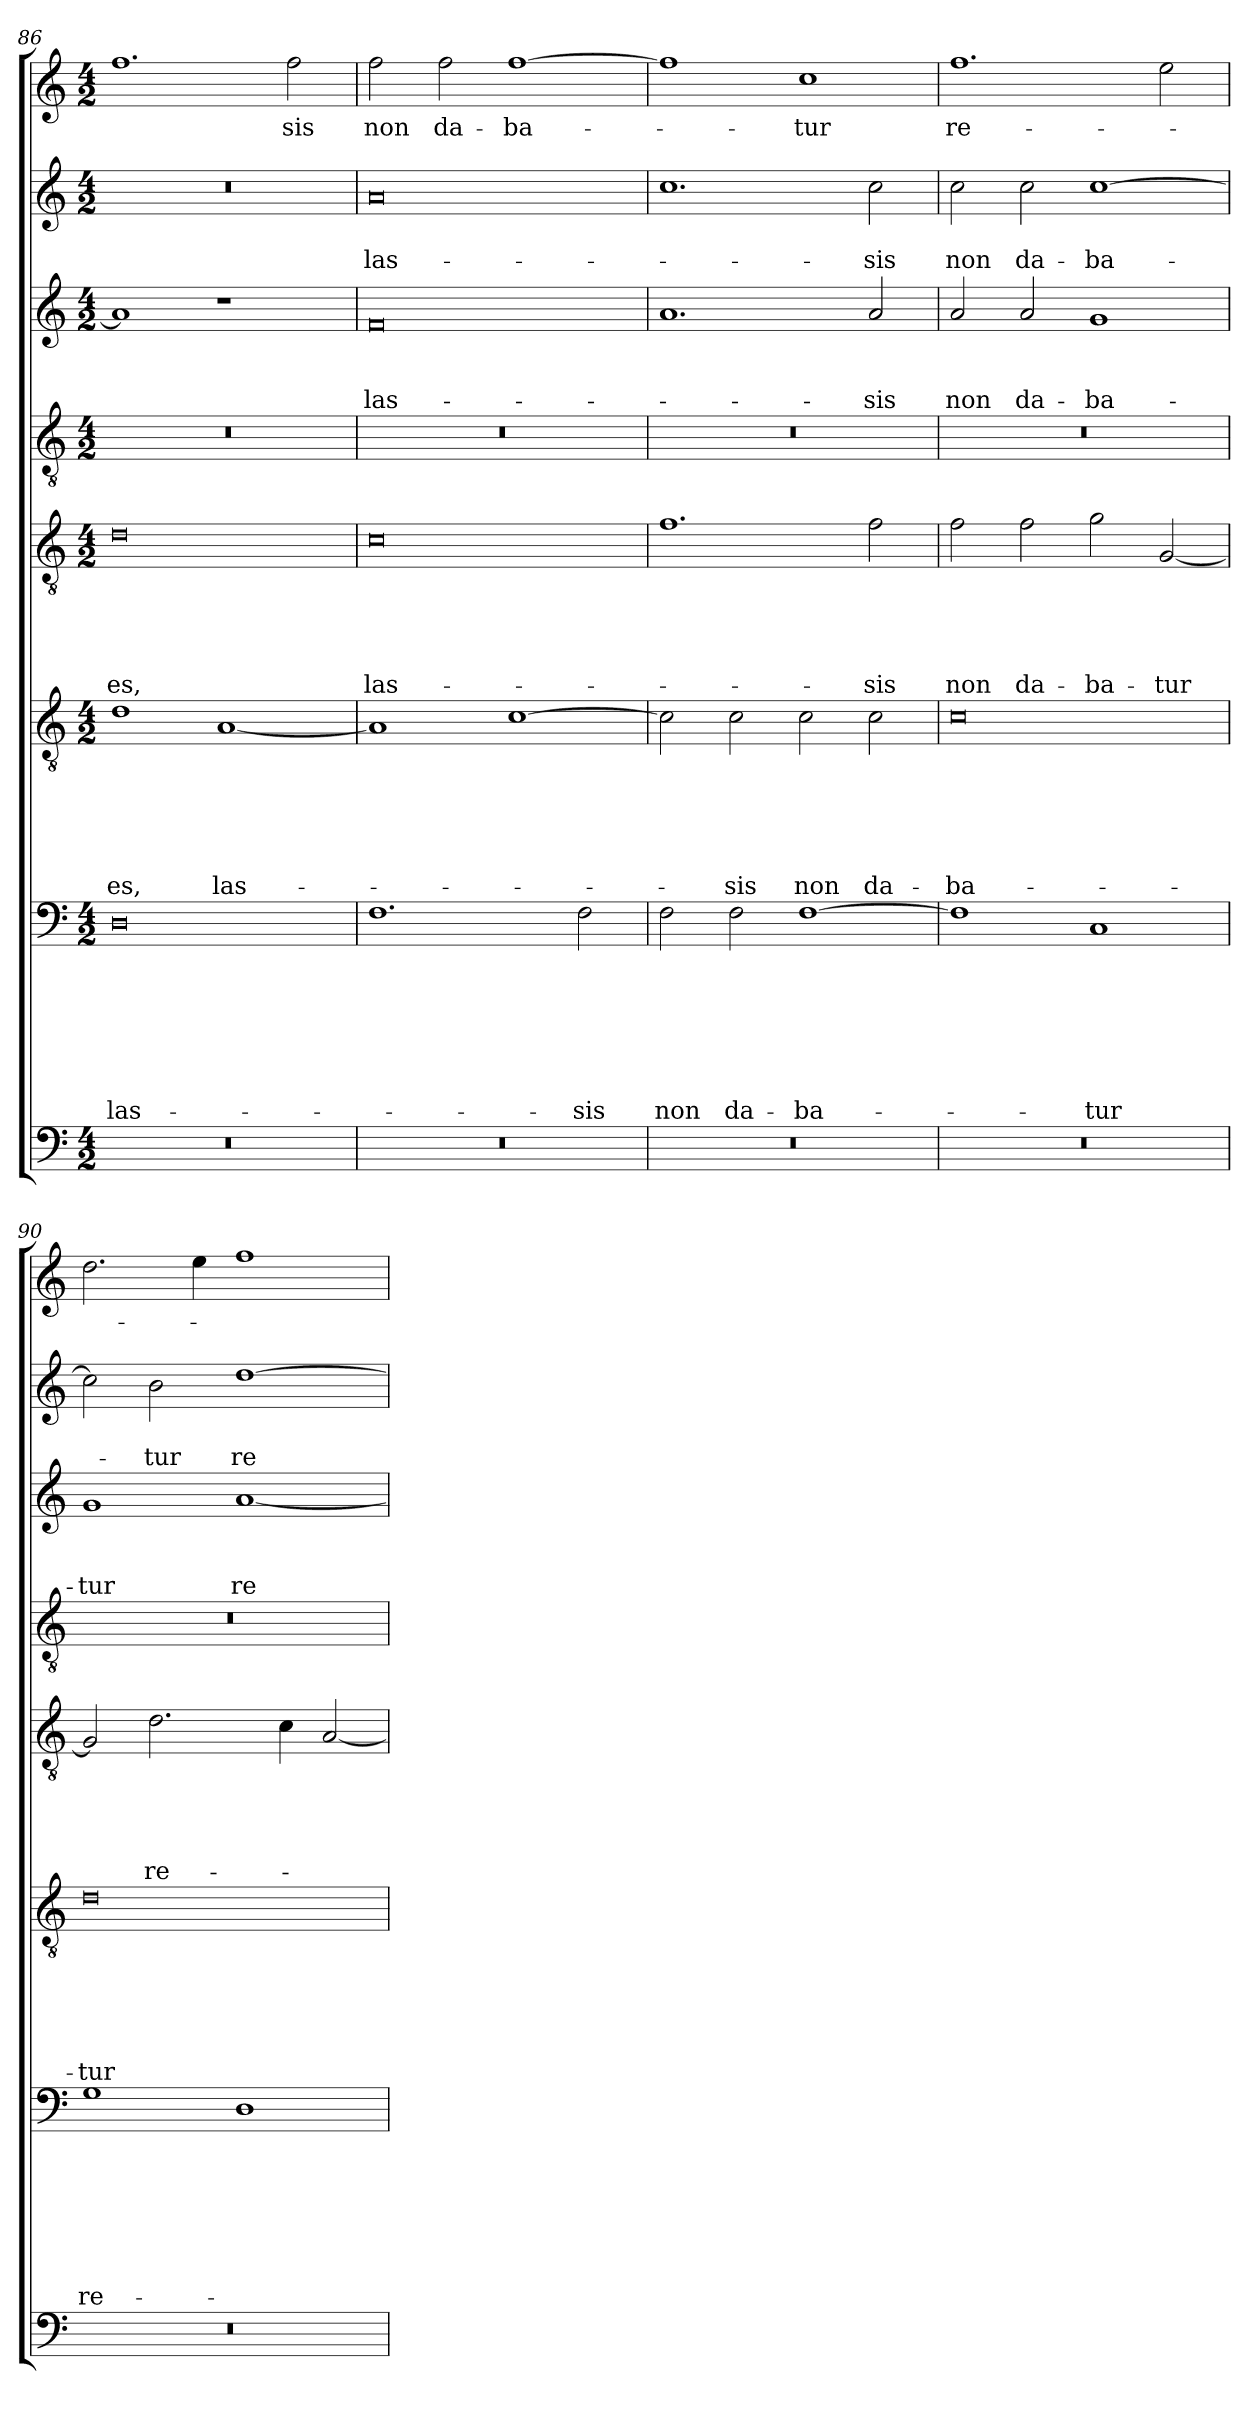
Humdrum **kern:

**kern	**kern	**text	**text	**text	**text	**text	**text	**text	**kern	**text	**text	**text	**text	**text	**text	**kern	**text	**text	**text	**text	**text	**kern	**kern	**text	**text	**text	**kern	**text	**text	**kern	**text
*part8	*part7	*part7	*part7	*part7	*part7	*part7	*part7	*part7	*part6	*part6	*part6	*part6	*part6	*part6	*part6	*part5	*part5	*part5	*part5	*part5	*part5	*part4	*part3	*part3	*part3	*part3	*part2	*part2	*part2	*part1	*part1
*staff8	*staff7	*staff7	*staff7	*staff7	*staff7	*staff7	*staff7	*staff7	*staff6	*staff6	*staff6	*staff6	*staff6	*staff6	*staff6	*staff5	*staff5	*staff5	*staff5	*staff5	*staff5	*staff4	*staff3	*staff3	*staff3	*staff3	*staff2	*staff2	*staff2	*staff1	*staff1
!!LO:LB:g=z
*clefF4	*clefF4	*	*	*	*	*	*	*	*clefGv2	*	*	*	*	*	*	*clefGv2	*	*	*	*	*	*clefGv2	*clefG2	*	*	*	*clefG2	*	*	*clefG2	*
*k[]	*k[]	*	*	*	*	*	*	*	*k[]	*	*	*	*	*	*	*k[]	*	*	*	*	*	*k[]	*k[]	*	*	*	*k[]	*	*	*k[]	*
*a:	*a:	*	*	*	*	*	*	*	*a:	*	*	*	*	*	*	*a:	*	*	*	*	*	*a:	*a:	*	*	*	*a:	*	*	*a:	*
*M4/2	*M4/2	*	*	*	*	*	*	*	*M4/2	*	*	*	*	*	*	*M4/2	*	*	*	*	*	*M4/2	*M4/2	*	*	*	*M4/2	*	*	*M4/2	*
=86	=86	=86	=86	=86	=86	=86	=86	=86	=86	=86	=86	=86	=86	=86	=86	=86	=86	=86	=86	=86	=86	=86	=86	=86	=86	=86	=86	=86	=86	=86	=86
0r	0D	.	.	.	.	.	.	las-	1d	.	.	.	.	.	-es,	0d	.	.	.	.	-es,	0r	1a]	.	.	.	0r	.	.	1.ff	.
.	.	.	.	.	.	.	.	.	[1A	.	.	.	.	.	las-	.	.	.	.	.	.	.	1r	.	.	.	.	.	.	.	.
.	.	.	.	.	.	.	.	.	.	.	.	.	.	.	.	.	.	.	.	.	.	.	.	.	.	.	.	.	.	2ff\	-sis
=87	=87	=87	=87	=87	=87	=87	=87	=87	=87	=87	=87	=87	=87	=87	=87	=87	=87	=87	=87	=87	=87	=87	=87	=87	=87	=87	=87	=87	=87	=87	=87
0r	1.F	.	.	.	.	.	.	.	1A]	.	.	.	.	.	.	0c	.	.	.	.	las-	0r	0f	.	.	las-	0a	.	las-	2ff\	non
.	.	.	.	.	.	.	.	.	.	.	.	.	.	.	.	.	.	.	.	.	.	.	.	.	.	.	.	.	.	2ff\	da-
.	.	.	.	.	.	.	.	.	[1c	.	.	.	.	.	.	.	.	.	.	.	.	.	.	.	.	.	.	.	.	[1ff	-ba-
.	2F\	.	.	.	.	.	.	-sis	.	.	.	.	.	.	.	.	.	.	.	.	.	.	.	.	.	.	.	.	.	.	.
=88	=88	=88	=88	=88	=88	=88	=88	=88	=88	=88	=88	=88	=88	=88	=88	=88	=88	=88	=88	=88	=88	=88	=88	=88	=88	=88	=88	=88	=88	=88	=88
0r	2F\	.	.	.	.	.	.	non	2c\]	.	.	.	.	.	.	1.f	.	.	.	.	.	0r	1.a	.	.	.	1.cc	.	.	1ff]	.
.	2F\	.	.	.	.	.	.	da-	2c\	.	.	.	.	.	-sis	.	.	.	.	.	.	.	.	.	.	.	.	.	.	.	.
.	[1F	.	.	.	.	.	.	-ba-	2c\	.	.	.	.	.	non	.	.	.	.	.	.	.	.	.	.	.	.	.	.	1cc	-tur
.	.	.	.	.	.	.	.	.	2c\	.	.	.	.	.	da-	2f\	.	.	.	.	-sis	.	2a/	.	.	-sis	2cc\	.	-sis	.	.
=89	=89	=89	=89	=89	=89	=89	=89	=89	=89	=89	=89	=89	=89	=89	=89	=89	=89	=89	=89	=89	=89	=89	=89	=89	=89	=89	=89	=89	=89	=89	=89
0r	1F]	.	.	.	.	.	.	.	0c	.	.	.	.	.	-ba-	2f\	.	.	.	.	non	0r	2a/	.	.	non	2cc\	.	non	1.ff	re-
.	.	.	.	.	.	.	.	.	.	.	.	.	.	.	.	2f\	.	.	.	.	da-	.	2a/	.	.	da-	2cc\	.	da-	.	.
.	1C	.	.	.	.	.	.	-tur	.	.	.	.	.	.	.	2g\	.	.	.	.	-ba-	.	1g	.	.	-ba-	[1cc	.	-ba-	.	.
.	.	.	.	.	.	.	.	.	.	.	.	.	.	.	.	[2G/	.	.	.	.	-tur	.	.	.	.	.	.	.	.	2ee\	.
=90	=90	=90	=90	=90	=90	=90	=90	=90	=90	=90	=90	=90	=90	=90	=90	=90	=90	=90	=90	=90	=90	=90	=90	=90	=90	=90	=90	=90	=90	=90	=90
0r	1G	.	.	.	.	.	.	re-	0d	.	.	.	.	.	-tur	2G/]	.	.	.	.	.	0r	1g	.	.	-tur	2cc\]	.	.	2.dd\	.
.	.	.	.	.	.	.	.	.	.	.	.	.	.	.	.	2.d\	.	.	.	.	re-	.	.	.	.	.	2b\	.	-tur	.	.
.	.	.	.	.	.	.	.	.	.	.	.	.	.	.	.	.	.	.	.	.	.	.	.	.	.	.	.	.	.	4ee\	.
.	1D	.	.	.	.	.	.	.	.	.	.	.	.	.	.	.	.	.	.	.	.	.	[1a	.	.	re-	[1dd	.	re-	1ff	.
.	.	.	.	.	.	.	.	.	.	.	.	.	.	.	.	4c\	.	.	.	.	.	.	.	.	.	.	.	.	.	.	.
.	.	.	.	.	.	.	.	.	.	.	.	.	.	.	.	[2A/	.	.	.	.	.	.	.	.	.	.	.	.	.	.	.
=	=	=	=	=	=	=	=	=	=	=	=	=	=	=	=	=	=	=	=	=	=	=	=	=	=	=	=	=	=	=	=
*-	*-	*-	*-	*-	*-	*-	*-	*-	*-	*-	*-	*-	*-	*-	*-	*-	*-	*-	*-	*-	*-	*-	*-	*-	*-	*-	*-	*-	*-	*-	*-
